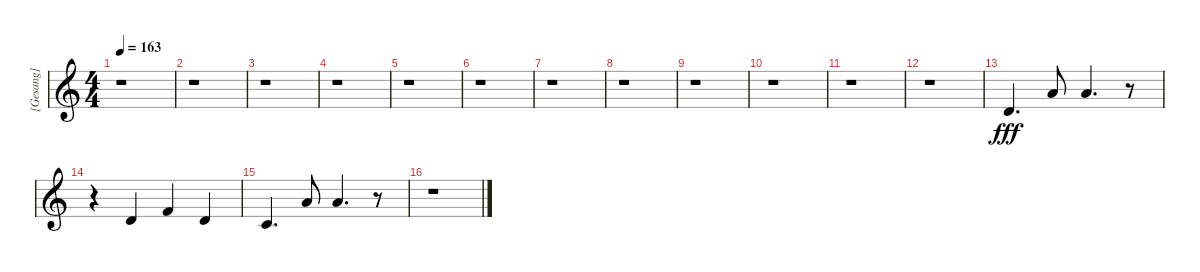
\track ("[Gesang]" "[Gesang]") {instrument altosax}
\staff {score}
\tuning (E4 B3 G3 D3 A2 E2) {hide}
\ts (4 4)
\tempo 163
\clef g2
\ks c
r.1{dy f} |
r.1 |
r.1 |
r.1 |
r.1 |
r.1 |
r.1 |
r.1 |
r.1 |
r.1 |
r.1 |
r.1 |
3.2.4{d dy fff volume 14} 5.1.8 5.1.4{d} r.8 |
r.4 3.2.4 1.1.4 3.2.4 |
1.2.4{d} 5.1.8 5.1.4{d} r.8 |
r.1
